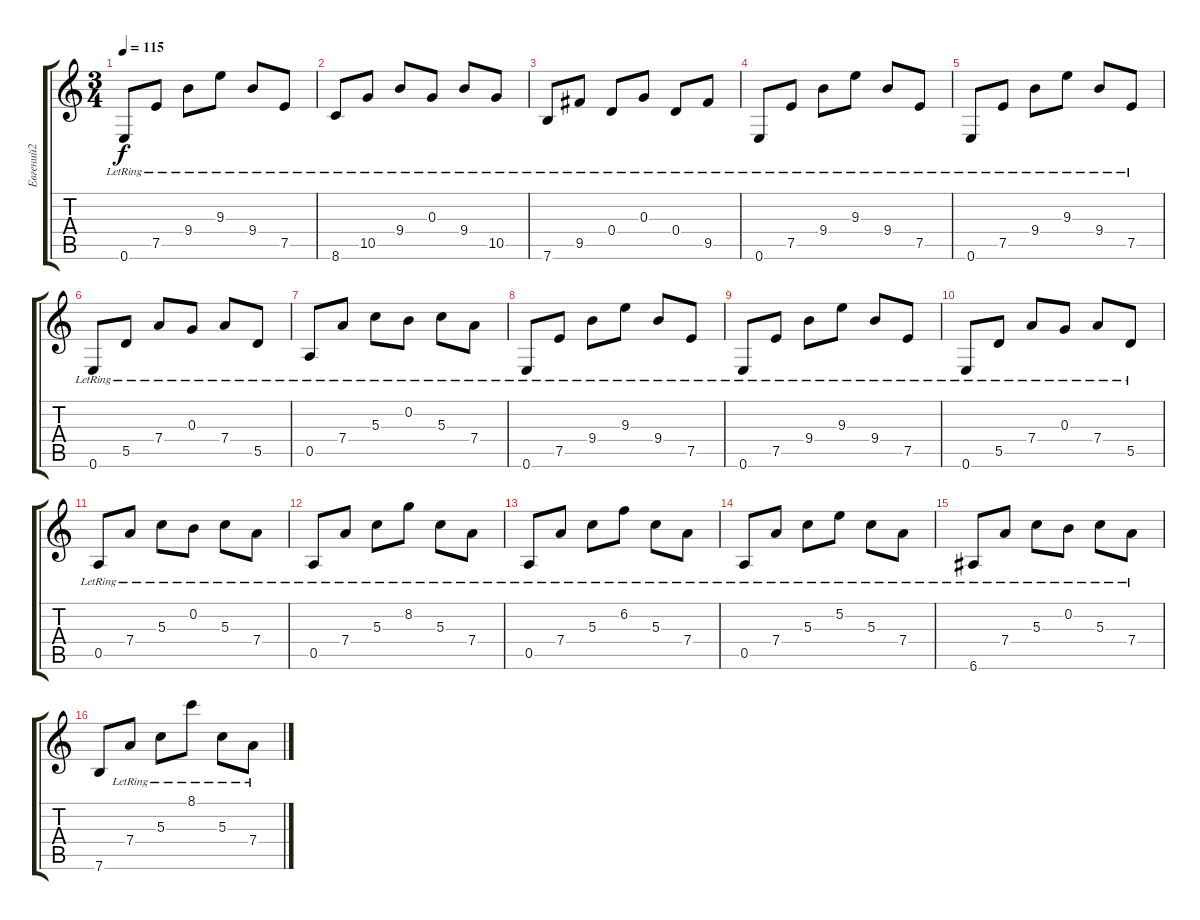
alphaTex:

\track ("Евгений2" "Евгений2") {instrument acousticguitarnylon}
\staff {score tabs}
\tuning (E4 B3 G3 D3 A2 E2) {hide}
\ts (3 4)
\tempo 115
\clef g2
\ks c
0.6{lr}.8{dy f} 7.5{lr}.8 9.4{lr}.8 9.3{lr}.8 9.4{lr}.8 7.5{lr}.8 |
8.6{lr}.8 10.5{lr}.8 9.4{lr}.8 0.3{lr}.8 9.4{lr}.8 10.5{lr}.8 |
7.6{lr}.8 9.5{lr}.8 0.4{lr}.8 0.3{lr}.8 0.4{lr}.8 9.5{lr}.8 |
0.6{lr}.8 7.5{lr}.8 9.4{lr}.8 9.3{lr}.8 9.4{lr}.8 7.5{lr}.8 |
0.6{lr}.8 7.5{lr}.8 9.4{lr}.8 9.3{lr}.8 9.4{lr}.8 7.5{lr}.8 |
0.6{lr}.8 5.5{lr}.8 7.4{lr}.8 0.3{lr}.8 7.4{lr}.8 5.5{lr}.8 |
0.5{lr}.8 7.4{lr}.8 5.3{lr}.8 0.2{lr}.8 5.3{lr}.8 7.4{lr}.8 |
0.6{lr}.8 7.5{lr}.8 9.4{lr}.8 9.3{lr}.8 9.4{lr}.8 7.5{lr}.8 |
0.6{lr}.8 7.5{lr}.8 9.4{lr}.8 9.3{lr}.8 9.4{lr}.8 7.5{lr}.8 |
0.6{lr}.8 5.5{lr}.8 7.4{lr}.8 0.3{lr}.8 7.4{lr}.8 5.5{lr}.8 |
0.5{lr}.8 7.4{lr}.8 5.3{lr}.8 0.2{lr}.8 5.3{lr}.8 7.4{lr}.8 |
0.5{lr}.8 7.4{lr}.8 5.3{lr}.8 8.2{lr}.8 5.3{lr}.8 7.4{lr}.8 |
0.5{lr}.8 7.4{lr}.8 5.3{lr}.8 6.2{lr}.8 5.3{lr}.8 7.4{lr}.8 |
0.5{lr}.8 7.4{lr}.8 5.3{lr}.8 5.2{lr}.8 5.3{lr}.8 7.4{lr}.8 |
6.6{lr}.8 7.4{lr}.8 5.3{lr}.8 0.2{lr}.8 5.3{lr}.8 7.4{lr}.8 |
7.6.8 7.4{lr}.8 5.3{lr}.8 8.1{lr}.8 5.3{lr}.8 7.4{lr}.8
